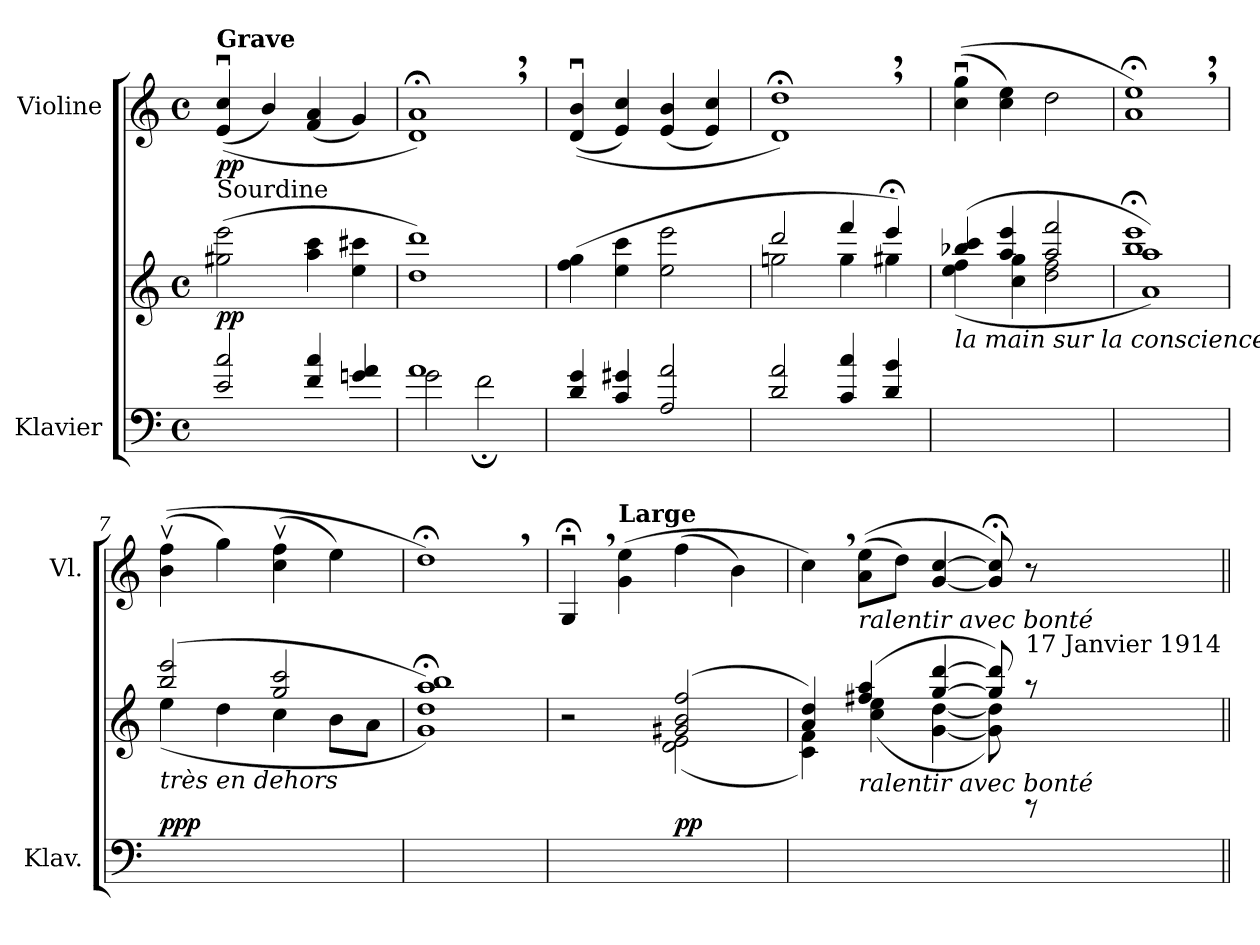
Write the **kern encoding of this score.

**kern	**kern	**dynam	**kern	**dynam
*part2	*part2	*part2	*part1	*part1
*staff3	*staff2	*staff2/3	*staff1	*staff1
*I"Klavier	*	*	*I"Violine	*
*I'Klav.	*	*	*I'Vl.	*
*clefF4	*clefG2	*	*clefG2	*
*k[]	*k[]	*	*k[]	*
*M4/4	*M4/4	*	*M4/4	*
*met(c)	*met(c)	*	*met(c)	*
=1	=1	=1	=1	=1
!	!	!	!LO:TX:b:t=Sourdine	!
!	!	!	!LO:TX:a:B:t=Grave	!
!	!	!LO:DY:b	!	!LO:DY:b
2e/ 2cc/	(>2gg#X\ 2eee\	pp	(<(>4e/u 4cc/u	pp
.	.	.	4b/)	.
4f/ 4cc/	4aa\ 4ccc\	.	(<4f/ 4a/	.
4gn/ 4a/	4ee\ 4ccc#X\	.	4g/)	.
=2	=2	=2	=2	=2
*^	*	*	*	*
1a	2g\	1dd 1ddd)	.	1d;<, 1a;<,)	.
.	2f;<\	.	.	.	.
*v	*v	*	*	*	*
=3	=3	=3	=3	=3
4d/ 4g/	(>4ff\ 4gg\	.	(<(>4d/u 4b/u	.
4c/ 4g#X/	4ee\ 4ccc\	.	4e/ 4cc/)	.
2A/ 2a/	2ee\ 2eee\	.	(<4e/ 4b/	.
.	.	.	4e/ 4cc/)	.
=4	=4	=4	=4	=4
*	*^	*	*	*
2d/ 2a/	2ddd/	2ggni\	.	1d;<, 1dd;<,)	.
4c/ 4cc/	4fff/	4gg\	.	.	.
4d/ 4b/	4eee;</)	4gg#X\	.	.	.
!!LO:LB:g=z
=5	=5	=5	=5	=5	=5
!	!LO:TX:b:i:t=la main sur la conscience	!	!	!	!
1ryy	(<4bb-X/ 4ccc/	(>4ee\ 4ff\	.	(<(>4cc\u 4gg\u	.
.	4aa/ 4eee/	4cc\ 4gg\	.	4cc\ 4ee\)	.
.	2aa/ 2fff/	2dd\ 2ff\	.	2dd\	.
=6	=6	=6	=6	=6	=6
1ryy	1bb; 1eee;	1a 1aa))	.	1a;<, 1ee;<,)	.
=7	=7	=7	=7	=7	=7
!	!LO:TX:b:i:t=très en dehors	!	!	!	!
!	!	!	!LO:DY:a=2	!	!
!	!	!	!LO:DY:n=1:a	!	!
1ryy	(<2bb/ 2eee/	(>4ee\	p pp	(<(>4b\v 4ff\v	.
.	.	4dd\	.	4gg\)	.
.	2gg/ 2ccc/	4cc\	.	(<4cc\v 4ff\v	.
.	.	8b\L	.	4ee\)	.
.	.	8a\J	.	.	.
=8	=8	=8	=8	=8	=8
1ryy	1aa; 1bb;	1g 1dd))	.	1dd;<,)	.
!!LO:LB:g=z
=9	=9	=9	=9	=9	=9
2ryy	2r	2ryy	.	4G;<u,/	.
!	!	!	!	!LO:TX:a:B:t=Large	!
.	.	.	.	(>4g\ 4ee\	.
!	!	!	!LO:DY:a=2	!	!
2ryy	(>2g#X/ 2b/ 2ff/	(<2d\ 2e\	pp	(<4ff\	.
*	*	*	*	*MM45	*
.	.	.	.	4b\)	.
=10	=10	=10	=10	=10	=10
*	*	*	*	*MM53	*
2..ryy	4a/ 4dd/)	4c\ 4f\)	.	4cc,\)	.
*	*	*	*	*MM48	*
!	!	!	!	!LO:TX:b:i:t=ralentir avec bonté	!
!	!LO:TX:b:i:t=ralentir avec bonté	!	!	!	!
.	(>4ff#X/ 4aa/	(<4cc\ 4ee\	.	(<(>8a\ 8ee\L	.
*	*	*	*	*MM43	*
.	.	.	.	8dd\J)	.
.	[4gg/ [4ddd/	[4g\ [4dd\	.	[4g/ [4cc/	.
.	8gg/] 8ddd/])	8g\] 8dd\])	.	8g/];< 8cc/];<)	.
!	!	!	!	!LO:TX:b:t=17 Janvier 1914	!
8rg	8raa	8ryy	.	8r	.
*	*v	*v	*	*	*
=||	=||	=||	=||	=||
*-	*-	*-	*-	*-
